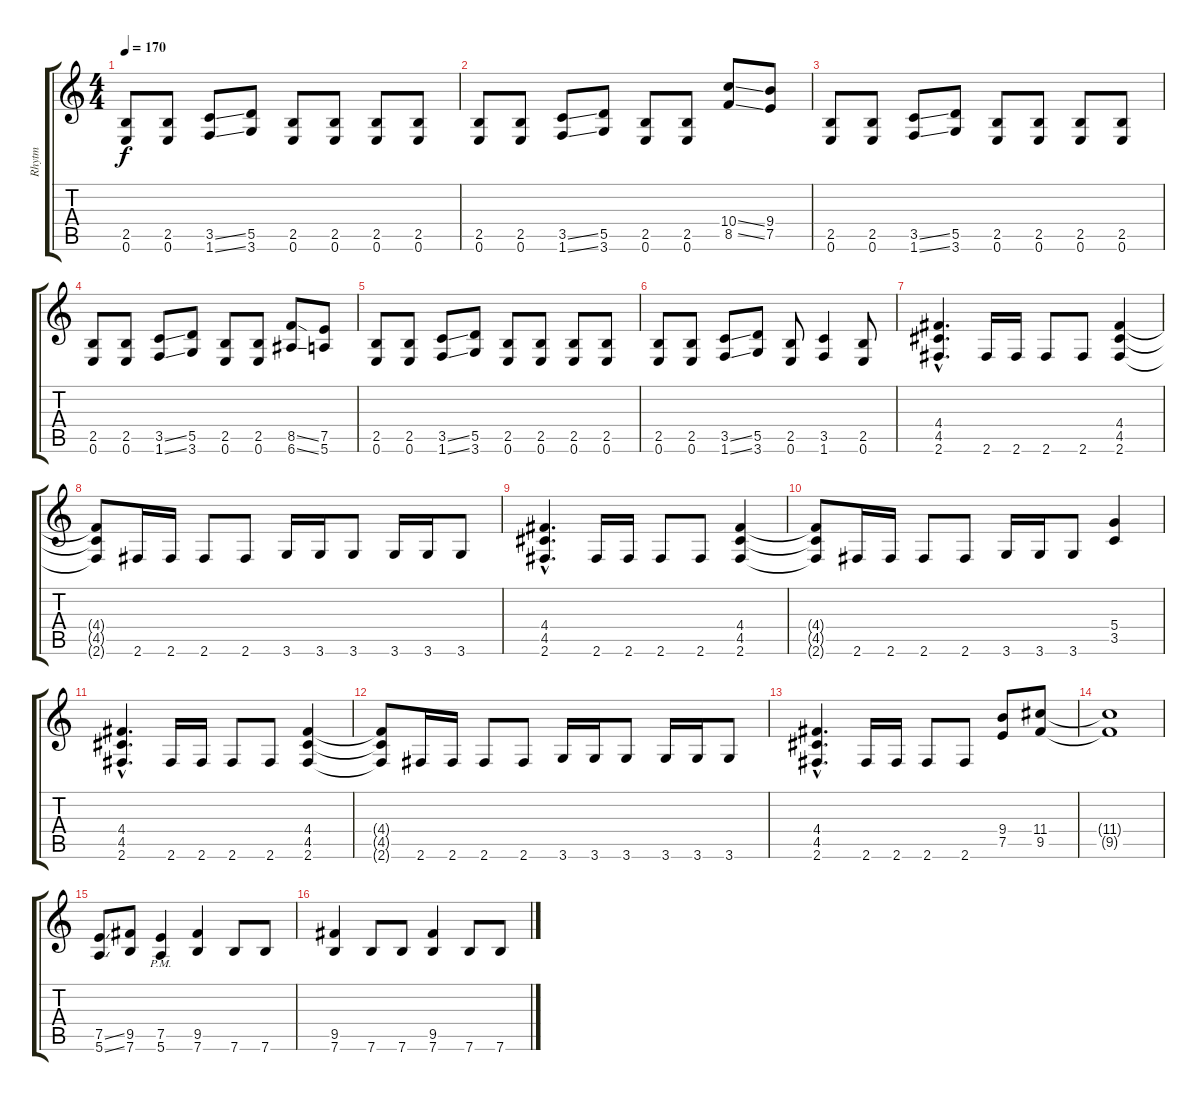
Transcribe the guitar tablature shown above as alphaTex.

\track ("Rhytm" "Rhytm") {instrument distortionguitar}
\staff {score tabs}
\tuning (E4 B3 G3 D3 A2 E2) {hide}
\ts (4 4)
\tempo 170
\clef g2
\ks c
(2.5 0.6).8{dy f} (2.5 0.6).8 (3.5{ss} 1.6{ss}).8 (5.5 3.6).8 (2.5 0.6).8 (2.5 0.6).8 (2.5 0.6).8 (2.5 0.6).8 |
(2.5 0.6).8 (2.5 0.6).8 (3.5{ss} 1.6{ss}).8 (5.5 3.6).8 (2.5 0.6).8 (2.5 0.6).8 (10.4{ss} 8.5{ss}).8 (9.4 7.5).8 |
(2.5 0.6).8 (2.5 0.6).8 (3.5{ss} 1.6{ss}).8 (5.5 3.6).8 (2.5 0.6).8 (2.5 0.6).8 (2.5 0.6).8 (2.5 0.6).8 |
(2.5 0.6).8 (2.5 0.6).8 (3.5{ss} 1.6{ss}).8 (5.5 3.6).8 (2.5 0.6).8 (2.5 0.6).8 (8.5{ss} 6.6{ss}).8 (7.5 5.6).8 |
(2.5 0.6).8 (2.5 0.6).8 (3.5{ss} 1.6{ss}).8 (5.5 3.6).8 (2.5 0.6).8 (2.5 0.6).8 (2.5 0.6).8 (2.5 0.6).8 |
(2.5 0.6).8 (2.5 0.6).8 (3.5{ss} 1.6{ss}).8 (5.5 3.6).8 (2.5 0.6).8 (3.5 1.6).4 (2.5 0.6).8 |
(4.4{hac} 4.5{hac} 2.6{hac}).4{d} 2.6.16 2.6.16 2.6.8 2.6.8 (4.4 4.5 2.6).4 |
(4.4{t} 4.5{t} 2.6{t}).8 2.6.16 2.6.16 2.6.8 2.6.8 3.6.16 3.6.16 3.6.8 3.6.16 3.6.16 3.6.8 |
(4.4{hac} 4.5{hac} 2.6{hac}).4{d} 2.6.16 2.6.16 2.6.8 2.6.8 (4.4 4.5 2.6).4 |
(4.4{t} 4.5{t} 2.6{t}).8 2.6.16 2.6.16 2.6.8 2.6.8 3.6.16 3.6.16 3.6.8 (5.4 3.5).4 |
(4.4{hac} 4.5{hac} 2.6{hac}).4{d} 2.6.16 2.6.16 2.6.8 2.6.8 (4.4 4.5 2.6).4 |
(4.4{t} 4.5{t} 2.6{t}).8 2.6.16 2.6.16 2.6.8 2.6.8 3.6.16 3.6.16 3.6.8 3.6.16 3.6.16 3.6.8 |
(4.4{hac} 4.5{hac} 2.6{hac}).4{d} 2.6.16 2.6.16 2.6.8 2.6.8 (9.4 7.5).8 (11.4 9.5).8 |
(11.4{t} 9.5{t}).1 |
(7.5{ss} 5.6{ss}).8 (9.5 7.6).8 (7.5{pm} 5.6{pm}).4 (9.5 7.6).4 7.6.8 7.6.8 |
(9.5 7.6).4 7.6.8 7.6.8 (9.5 7.6).4 7.6.8 7.6.8
